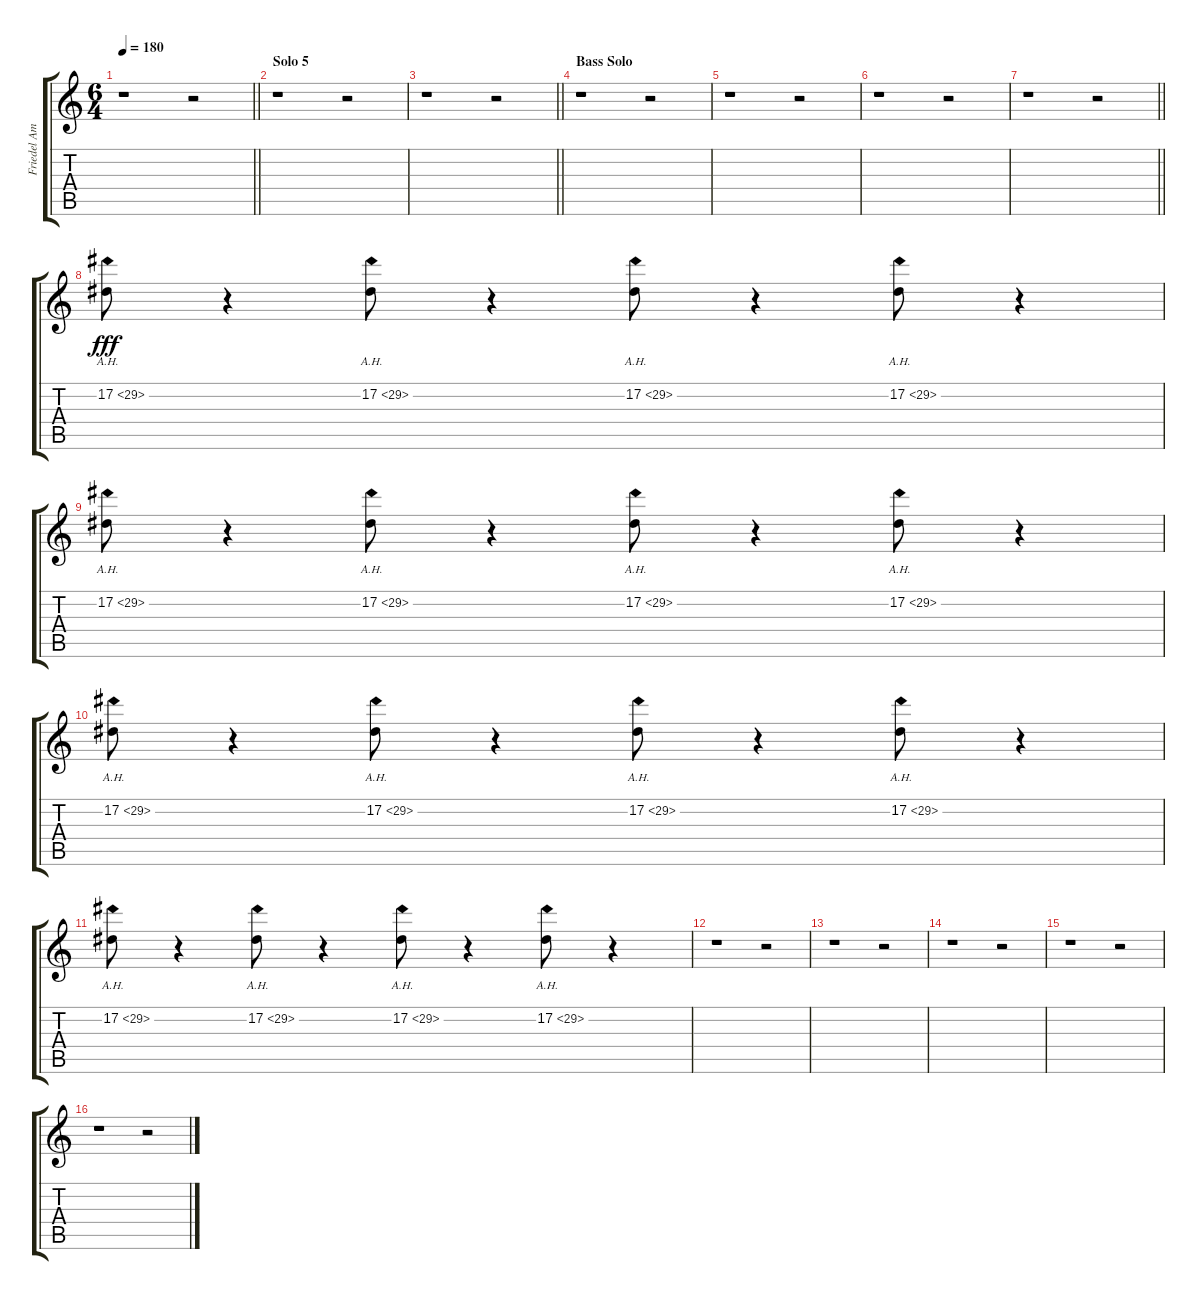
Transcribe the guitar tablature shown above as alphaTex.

\track ("Friedel Amon" "Friedel Am") {instrument synthstrings1}
\staff {score tabs}
\tuning (Eb4 Bb3 Gb3 Db3 Ab2 Eb2) {hide}
\ts (6 4)
\tempo 180
\clef g2
\barLineRight lightlight
\ks c
r.1{dy fff} r.2 |
\section ("" "Solo 5")
r.1 r.2 |
\barLineRight lightlight
r.1 r.2 |
\section ("" "Bass Solo")
r.1 r.2 |
r.1 r.2 |
r.1 r.2 |
\barLineRight lightlight
r.1 r.2 |
\section ("" "")
17.2{ah 12}.8{volume 8 instrument synthstrings1} r.4 17.2{ah 12}.8 r.4 17.2{ah 12}.8 r.4 17.2{ah 12}.8 r.4 |
17.2{ah 12}.8 r.4 17.2{ah 12}.8 r.4 17.2{ah 12}.8 r.4 17.2{ah 12}.8 r.4 |
17.2{ah 12}.8 r.4 17.2{ah 12}.8 r.4 17.2{ah 12}.8 r.4 17.2{ah 12}.8 r.4 |
17.2{ah 12}.8 r.4 17.2{ah 12}.8 r.4 17.2{ah 12}.8 r.4 17.2{ah 12}.8 r.4 |
r.1 r.2 |
r.1 r.2 |
r.1 r.2 |
r.1 r.2 |
r.1 r.2
